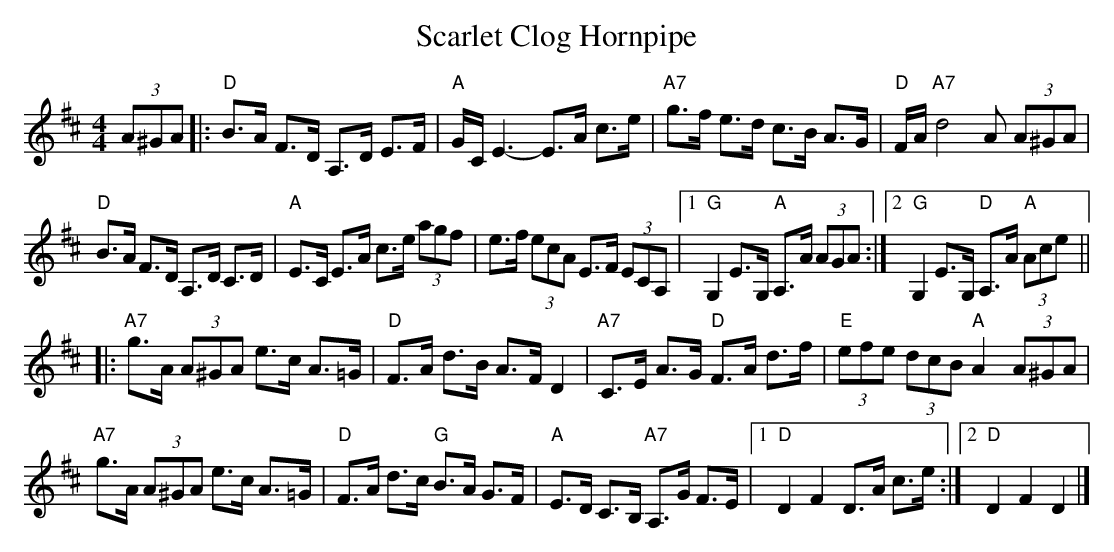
X:1
T:Scarlet Clog Hornpipe
L:1/4
M:4/4
K:D
V:1
(3A/^G/A/ |: "D" B/>A/ F/>D/ A,/>D/ E/>F/ | "A" G/4C/4 E3/2- E/>A/ c/>e/ | "A7" g/>f/ e/>d/ c/>B/ A/>G/ |  "D" F/4A/4 "A7" d2 A/ (3A/^G/A/ |
"D" B/>A/ F/>D/ A,/>D/ C/>D/ | "A" E/>C/ E/>A/ c/>e/ (3a/g/f/ | e/>f/ (3e/c/A/ E/>F/ (3E/C/A,/ |1  "G" G, E/>G,/ "A" A,/>A/ (3A/G/A/ :|2 "G" G, E/>G,/ "D" A,/>A/ "A" (3A/c/e/ ||
|:"A7" g/>A/ (3A/^G/A/ e/>c/ A/>=G/ | "D" F/>A/ d/>B/ A/>F/ D |  "A7" C/>E/ A/>G/ "D" F/>A/ d/>f/ | "E" (3e/f/e/ (3d/c/B/ "A" A (3A/^G/A/ |
"A7" g/>A/ (3A/^G/A/ e/>c/ A/>=G/ | "D" F/>A/ d/>c/ "G" B/>A/ G/>F/ |  "A" E/>D/ C/>B,/ "A7" A,/>G/ F/>E/ |1 "D" D F D/>A/ c/>e/ :|2 "D" D F D |]
